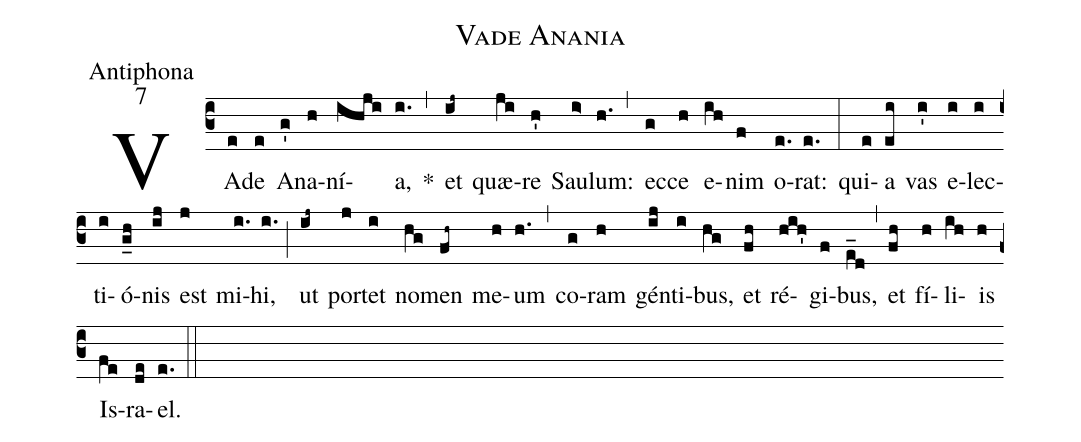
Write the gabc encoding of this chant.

name:Vade Anania;
office-part:Antiphona;
mode:7;
%%
(c3)
VA(e)de(e) A(g')na(h)ní(ihji)a,(i.) *(,)
et(ij~) quæ(ji)re(h') Sau(i>)lum:(h.) (,)
ec(g)ce(h) e(ih)nim(f) o(e.)rat:(e.) (:)
qui(e)a(ei) vas(i') e(i)lec(i)ti(i)ó(g_h)nis(ij) est(j) mi(i.)hi,(i.) (;)
ut(ij~) por(j)tet(i) no(hg)men(fh~) me(h)um(h.) (,)
co(g)ram(h) gén(ij)ti(i)bus,(hg) et(fh) ré(hih')gi(f)bus,(e_d) (,)
et(fh) fí(h)li(ih)is(h) Is(fe)ra(de)el.(e.) (::)
